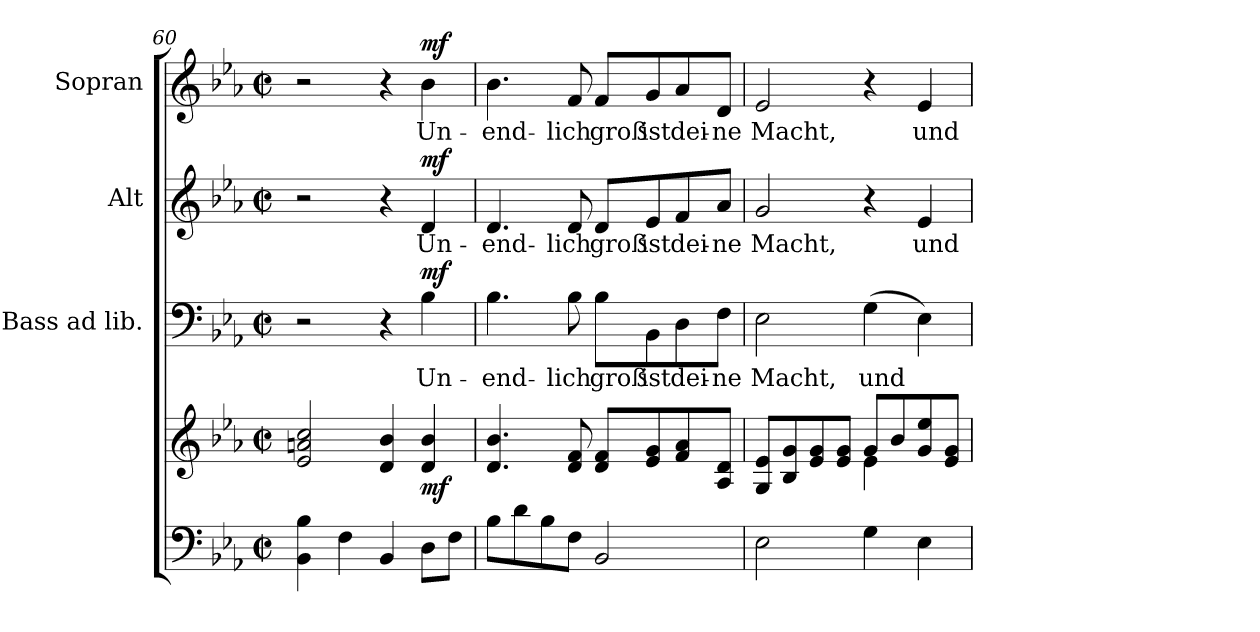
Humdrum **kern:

**kern	**kern	**dynam	**kern	**text	**dynam	**kern	**text	**dynam	**kern	**text	**dynam
*part4	*part4	*part4	*part3	*part3	*part3	*part2	*part2	*part2	*part1	*part1	*part1
*staff5	*staff4	*staff4/5	*staff3	*staff3	*staff3	*staff2	*staff2	*staff2	*staff1	*staff1	*staff1
*	*	*	*I"Bass ad lib.	*	*	*I"Alt	*	*	*I"Sopran	*	*
*	*	*	*I'B.	*	*	*I'A.	*	*	*I'S.	*	*
*clefF4	*clefG2	*	*clefF4	*	*	*clefG2	*	*	*clefG2	*	*
*k[b-e-a-]	*k[b-e-a-]	*	*k[b-e-a-]	*	*	*k[b-e-a-]	*	*	*k[b-e-a-]	*	*
*E-:	*E-:	*	*E-:	*	*	*E-:	*	*	*E-:	*	*
*M2/2	*M2/2	*	*M2/2	*	*	*M2/2	*	*	*M2/2	*	*
*met(c|)	*met(c|)	*	*met(c|)	*	*	*met(c|)	*	*	*met(c|)	*	*
=60	=60	=60	=60	=60	=60	=60	=60	=60	=60	=60	=60
4BB-\ 4B-\	2e-/ 2an/ 2cc/	.	2r	.	.	2r	.	.	2r	.	.
4F\	.	.	.	.	.	.	.	.	.	.	.
4BB-/	4d/ 4b-/	.	4r	.	.	4r	.	.	4r	.	.
!	!	!LO:DY:b	!	!LO:LY:b	!LO:DY:a	!	!LO:LY:b	!LO:DY:a	!	!LO:LY:b	!LO:DY:a
8D\L	4d/ 4b-/	mf	4B-\	Un-	mf	4d/	Un-	mf	4b-\	Un-	mf
8F\J	.	.	.	.	.	.	.	.	.	.	.
!!LO:LB:g=z
=61	=61	=61	=61	=61	=61	=61	=61	=61	=61	=61	=61
!	!	!	!	!LO:LY:b	!	!	!LO:LY:b	!	!	!LO:LY:b	!
8B-\L	4.d/ 4.b-/	.	4.B-\	-end-	.	4.d/	-end-	.	4.b-\	-end-	.
8d\	.	.	.	.	.	.	.	.	.	.	.
8B-\	.	.	.	.	.	.	.	.	.	.	.
!	!	!	!	!LO:LY:b	!	!	!LO:LY:b	!	!	!LO:LY:b	!
8F\J	8d/ 8f/	.	8B-\	-lich	.	8d/	-lich	.	8f/	-lich	.
!	!	!	!	!LO:LY:b	!	!	!LO:LY:b	!	!	!LO:LY:b	!
2BB-/	8d/ 8f/L	.	8B-\L	groß	.	8d/L	groß	.	8f/L	groß	.
!	!	!	!	!LO:LY:b	!	!	!LO:LY:b	!	!	!LO:LY:b	!
.	8e-/ 8g/	.	8BB-\	ist	.	8e-/	ist	.	8g/	ist	.
!	!	!	!	!LO:LY:b	!	!	!LO:LY:b	!	!	!LO:LY:b	!
.	8f/ 8a-/	.	8D\	dei-	.	8f/	dei-	.	8a-/	dei-	.
!	!	!	!	!LO:LY:b	!	!	!LO:LY:b	!	!	!LO:LY:b	!
.	8A-/ 8d/J	.	8F\J	-ne	.	8a-/J	-ne	.	8d/J	-ne	.
=62	=62	=62	=62	=62	=62	=62	=62	=62	=62	=62	=62
*	*^	*	*	*	*	*	*	*	*	*	*
!	!	!	!	!	!LO:LY:b	!	!	!LO:LY:b	!	!	!LO:LY:b	!
2E-\	8G/ 8e-/L	2ryy	.	2E-\	Macht,	.	2g/	Macht,	.	2e-/	Macht,	.
.	8B-/ 8g/	.	.	.	.	.	.	.	.	.	.	.
.	8e-/ 8g/	.	.	.	.	.	.	.	.	.	.	.
.	8e-/ 8g/J	.	.	.	.	.	.	.	.	.	.	.
!	!	!	!	!	!LO:LY:b	!	!	!	!	!	!	!
4G\	8g/L	4e-\	.	(>4G\	und	.	4r	.	.	4r	.	.
.	8b-/	.	.	.	.	.	.	.	.	.	.	.
!	!	!	!	!	!	!	!	!LO:LY:b	!	!	!LO:LY:b	!
4E-\	8g/ 8ee-/	4ryy	.	4E-\)	.	.	4e-/	und	.	4e-/	und	.
.	8e-/ 8g/J	.	.	.	.	.	.	.	.	.	.	.
*	*v	*v	*	*	*	*	*	*	*	*	*	*
=	=	=	=	=	=	=	=	=	=	=	=
*-	*-	*-	*-	*-	*-	*-	*-	*-	*-	*-	*-
